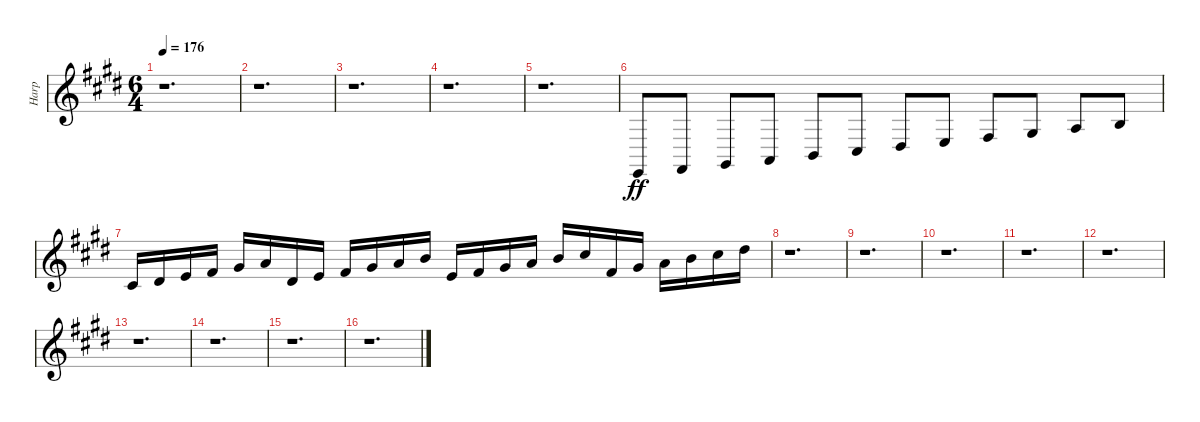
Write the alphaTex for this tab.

\track ("Harp" "Harp") {instrument orchestralharp}
\staff {score}
\tuning (E4 B3 G3 D3 A2 E2) {hide}
\ts (6 4)
\tempo 176
\clef g2
\ks e
r.1{d dy ff} |
r.1{d} |
r.1{d} |
r.1{d} |
r.1{d} |
0.6.8 2.6.8 4.6.8{beam merge} 0.5.8 2.5.8 4.5.8 1.4.8 2.4.8 4.4.8{beam merge} 1.3.8 2.3.8 0.2.8 |
2.2.16 4.2.16 0.1.16 2.1.16 4.1.16 5.1.16{beam merge} 4.2.16 5.2.16 2.1.16 4.1.16 5.1.16 7.1.16 0.1.16 7.2.16 4.1.16 5.1.16 7.1.16 9.1.16{beam merge} 7.2.16 9.2.16 10.2.16 7.1.16 9.1.16 11.1.16 |
r.1{d} |
r.1{d} |
r.1{d} |
r.1{d} |
r.1{d} |
r.1{d} |
r.1{d} |
r.1{d} |
r.1{d}
